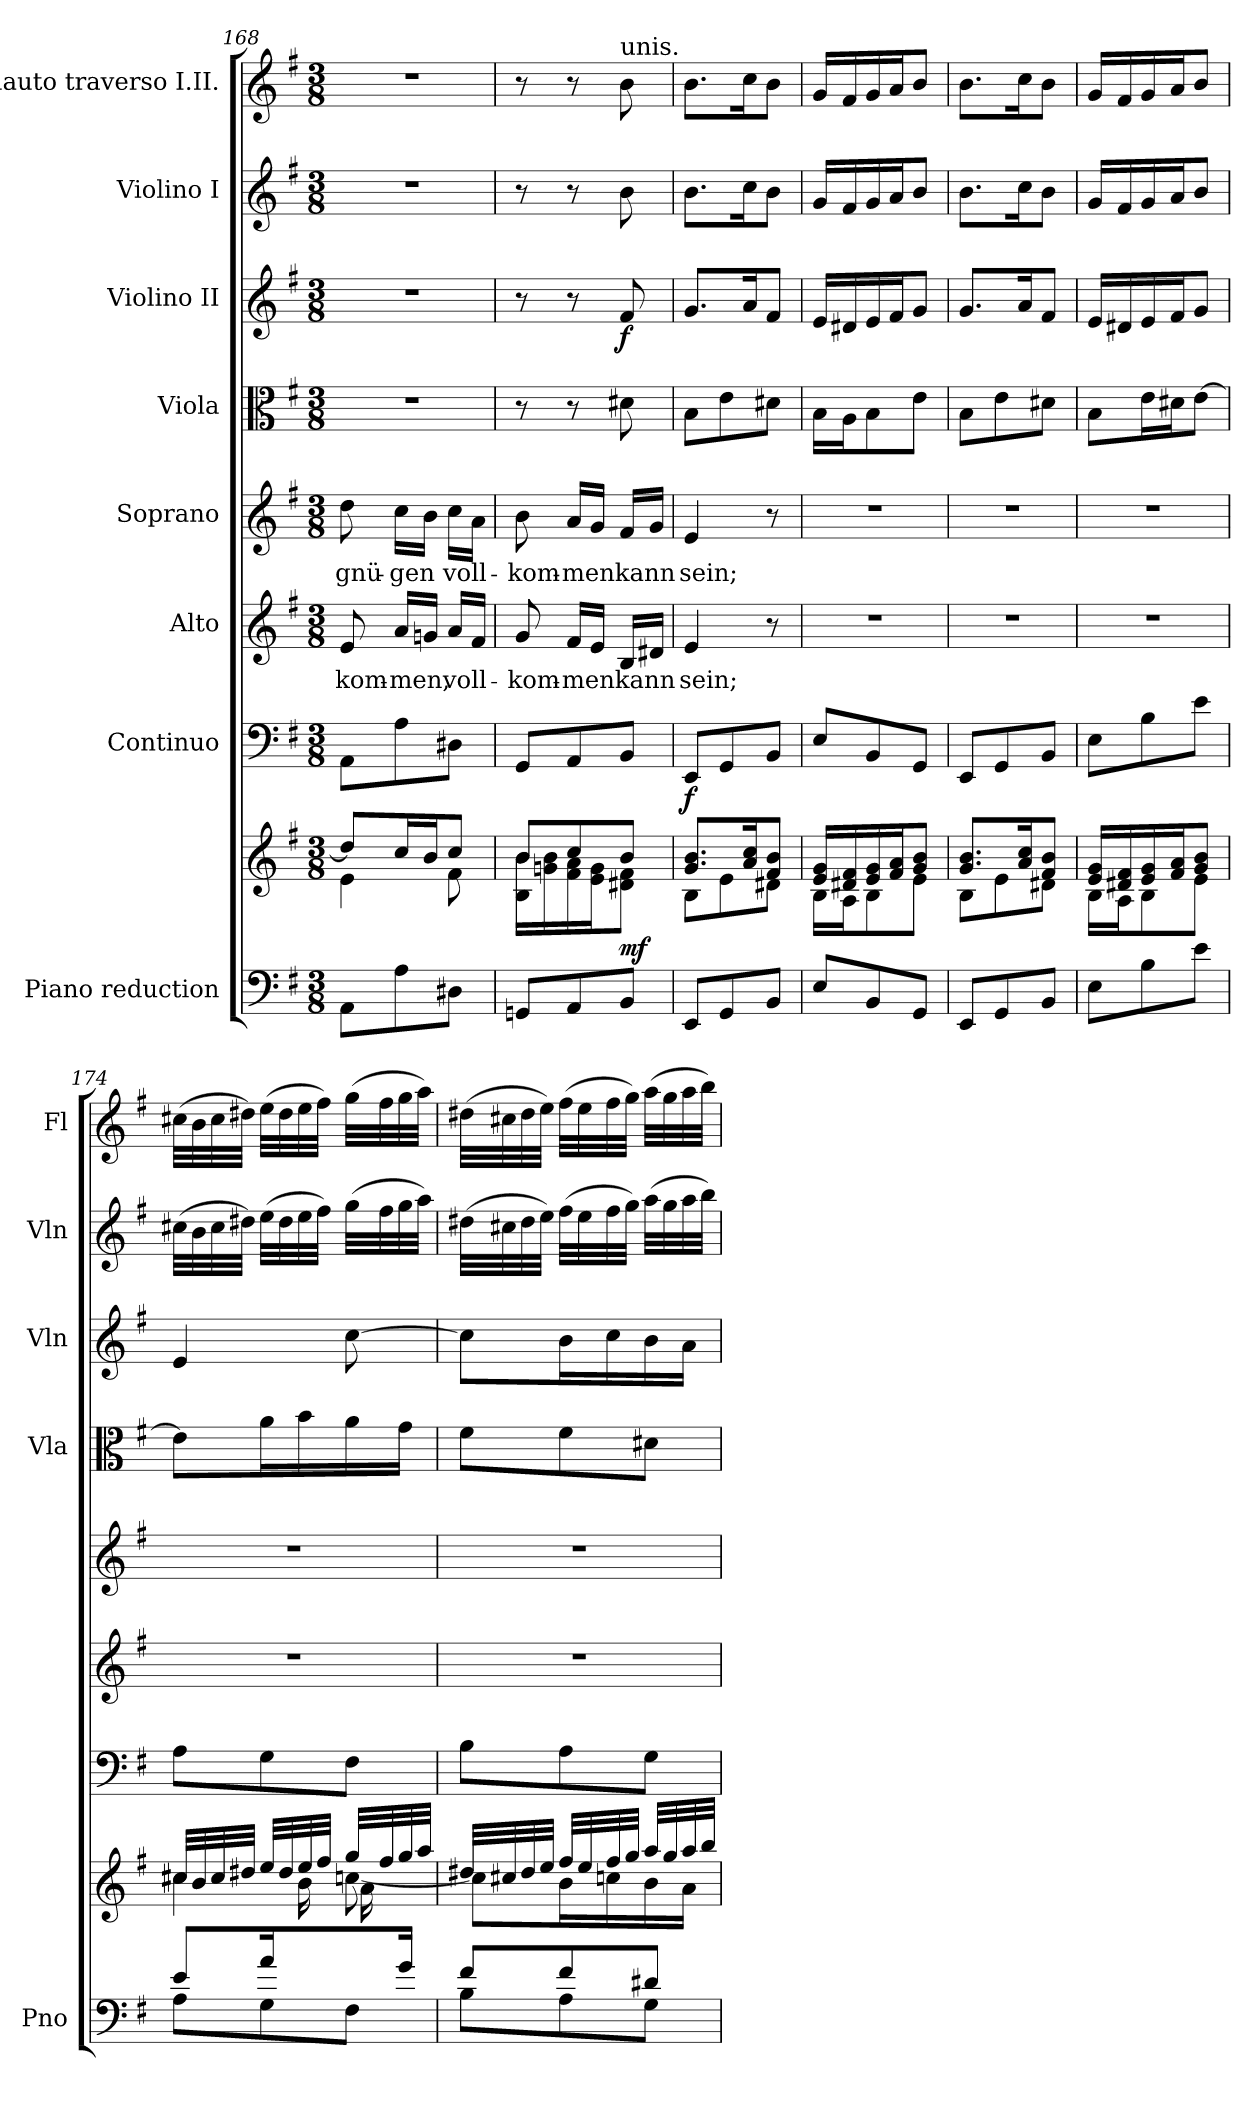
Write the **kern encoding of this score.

**kern	**kern	**dynam	**kern	**dynam	**kern	**text	**kern	**text	**kern	**dynam	**kern	**dynam	**kern	**dynam	**kern	**dynam
*part8	*part8	*part8	*part7	*part7	*part6	*part6	*part5	*part5	*part4	*part4	*part3	*part3	*part2	*part2	*part1	*part1
*staff9	*staff8	*staff8/9	*staff7	*staff7	*staff6	*staff6	*staff5	*staff5	*staff4	*staff4	*staff3	*staff3	*staff2	*staff2	*staff1	*staff1
*I"Piano reduction	*	*	*I"Continuo	*	*I"Alto	*	*I"Soprano	*	*I"Viola	*	*I"Violino II	*	*I"Violino I	*	*I"Flauto traverso I.II.	*
*I'Pno	*	*	*	*	*	*	*	*	*I'Vla	*	*I'Vln	*	*I'Vln	*	*I'Fl	*
*clefF4	*clefG2	*	*clefF4	*	*clefG2	*	*clefG2	*	*clefC3	*	*clefG2	*	*clefG2	*	*clefG2	*
*k[f#]	*k[f#]	*	*k[f#]	*	*k[f#]	*	*k[f#]	*	*k[f#]	*	*k[f#]	*	*k[f#]	*	*k[f#]	*
*M3/8	*M3/8	*	*M3/8	*	*M3/8	*	*M3/8	*	*M3/8	*	*M3/8	*	*M3/8	*	*M3/8	*
=168	=168	=168	=168	=168	=168	=168	=168	=168	=168	=168	=168	=168	=168	=168	=168	=168
*	*^	*	*	*	*	*	*	*	*	*	*	*	*	*	*	*
!	!	!	!	!	!	!	!LO:LY:b	!	!LO:LY:b	!	!	!	!	!	!	!	!
8AA\L	8dd/L]	4e\	.	8AA\L	.	8e/	-kom-	8dd\	-gnü-	4.r	.	4.r	.	4.r	.	4.r	.
!	!	!	!	!	!	!	!LO:LY:b	!	!LO:LY:b	!	!	!	!	!	!	!	!
8A\	16cc/L	.	.	8A\	.	16a/LL	-men,	16cc\LL	-gen	.	.	.	.	.	.	.	.
.	16b/J	.	.	.	.	16gn/JJ	.	16b\JJ	.	.	.	.	.	.	.	.	.
!	!	!	!	!	!	!	!LO:LY:b	!	!LO:LY:b	!	!	!	!	!	!	!	!
8D#X\J	8cc/J	8f#\	.	8D#X\J	.	16a/LL	voll-	16cc\LL	voll-	.	.	.	.	.	.	.	.
.	.	.	.	.	.	16f#/JJ	.	16a\JJ	.	.	.	.	.	.	.	.	.
=169	=169	=169	=169	=169	=169	=169	=169	=169	=169	=169	=169	=169	=169	=169	=169	=169	=169
!	!	!	!	!	!	!	!LO:LY:b	!	!LO:LY:b	!	!	!	!	!	!	!	!
8GGn/L	8b/L	16B\ 16b\LL	.	8GG/L	.	8g/	-kom-	8b\	-kom-	8r	.	8r	.	8r	.	8r	.
.	.	16gn\ 16b\	.	.	.	.	.	.	.	.	.	.	.	.	.	.	.
!	!	!	!	!	!	!	!LO:LY:b	!	!LO:LY:b	!	!	!	!	!	!	!	!
8AA/	8cc/	16f#\ 16a\	.	8AA/	.	16f#/LL	-men	16a/LL	-men	8r	.	8r	.	8r	.	8r	.
.	.	16e\ 16g\J	.	.	.	16e/JJ	.	16g/JJ	.	.	.	.	.	.	.	.	.
!	!	!	!	!	!	!	!	!	!	!	!	!	!	!	!	!LO:TX:a:t=unis.	!
!	!	!	!LO:DY:b	!	!	!	!LO:LY:b	!	!LO:LY:b	!	!LO:DY:b	!	!	!	!	!	!
!	!	!	!	!	!	!	!	!	!	!	!LO:DY:n=1:b	!	!	!	!	!	!
!	!	!	!	!	!	!	!	!	!	!	!LO:DY:n=2:b	!	!LO:DY:b	!	!LO:DY:b	!	!
!	!	!	!	!	!	!	!	!	!	!	!	!	!	!	!LO:DY:n=1:b	!	!
!	!	!	!	!	!	!	!	!	!	!	!	!	!	!	!LO:DY:n=2:b	!	!LO:DY:b
!	!	!	!	!	!	!	!	!	!	!	!	!	!	!	!	!	!LO:DY:n=1:b
!	!	!	!	!	!	!	!	!	!	!	!	!	!	!	!	!	!LO:DY:n=2:b
8BB/J	8b/J	8d#X\ 8f#\J	mf	8BB/J	.	16B/LL	kann	16f#/LL	kann	8d#X\	other-dynamics f other-dynamics	8f#/	f	8b\	other-dynamics f other-dynamics	8b\	other-dynamics f other-dynamics
.	.	.	.	.	.	16d#X/JJ	.	16g/JJ	.	.	.	.	.	.	.	.	.
=170	=170	=170	=170	=170	=170	=170	=170	=170	=170	=170	=170	=170	=170	=170	=170	=170	=170
!	!	!	!	!	!LO:DY:b	!	!LO:LY:b	!	!LO:LY:b	!	!	!	!	!	!	!	!
8EE/L	8.g/ 8.b/L	8B\L	.	8EE/L	f	4e/	sein;	4e/	sein;	8B\L	.	8.g/L	.	8.b\L	.	8.b\L	.
8GG/	.	8e\	.	8GG/	.	.	.	.	.	8e\	.	.	.	.	.	.	.
.	16a/ 16cc/K	.	.	.	.	.	.	.	.	.	.	16a/K	.	16cc\K	.	16cc\K	.
8BB/J	8f#/ 8b/J	8d#X\J	.	8BB/J	.	8r	.	8r	.	8d#X\J	.	8f#/J	.	8b\J	.	8b\J	.
=171	=171	=171	=171	=171	=171	=171	=171	=171	=171	=171	=171	=171	=171	=171	=171	=171	=171
8E/L	16e/ 16g/LL	16B\LL	.	8E/L	.	4.r	.	4.r	.	16B\LL	.	16e/LL	.	16g/LL	.	16g/LL	.
.	16d#X/ 16f#/	16A\J	.	.	.	.	.	.	.	16A\J	.	16d#X/	.	16f#/	.	16f#/	.
8BB/	16e/ 16g/	8B\	.	8BB/	.	.	.	.	.	8B\	.	16e/	.	16g/	.	16g/	.
.	16f#/ 16a/J	.	.	.	.	.	.	.	.	.	.	16f#/J	.	16a/J	.	16a/J	.
8GG/J	8g/ 8b/J	8e\J	.	8GG/J	.	.	.	.	.	8e\J	.	8g/J	.	8b/J	.	8b/J	.
=172	=172	=172	=172	=172	=172	=172	=172	=172	=172	=172	=172	=172	=172	=172	=172	=172	=172
8EE/L	8.g/ 8.b/L	8B\L	.	8EE/L	.	4.r	.	4.r	.	8B\L	.	8.g/L	.	8.b\L	.	8.b\L	.
8GG/	.	8e\	.	8GG/	.	.	.	.	.	8e\	.	.	.	.	.	.	.
.	16a/ 16cc/K	.	.	.	.	.	.	.	.	.	.	16a/K	.	16cc\K	.	16cc\K	.
8BB/J	8f#/ 8b/J	8d#X\J	.	8BB/J	.	.	.	.	.	8d#X\J	.	8f#/J	.	8b\J	.	8b\J	.
=173	=173	=173	=173	=173	=173	=173	=173	=173	=173	=173	=173	=173	=173	=173	=173	=173	=173
8E\L	16e/ 16g/LL	16B\LL	.	8E\L	.	4.r	.	4.r	.	8B\L	.	16e/LL	.	16g/LL	.	16g/LL	.
.	16d#X/ 16f#/	16A\J	.	.	.	.	.	.	.	.	.	16d#X/	.	16f#/	.	16f#/	.
8B\	16e/ 16g/	8B\	.	8B\	.	.	.	.	.	16e\L	.	16e/	.	16g/	.	16g/	.
.	16f#/ 16a/J	.	.	.	.	.	.	.	.	16d#X\J	.	16f#/J	.	16a/J	.	16a/J	.
8e\J	8g/ 8b/J	8e\J	.	8e\J	.	.	.	.	.	[8e\J	.	8g/J	.	8b/J	.	8b/J	.
=174	=174	=174	=174	=174	=174	=174	=174	=174	=174	=174	=174	=174	=174	=174	=174	=174	=174
*^	*	*^	*	*	*	*	*	*	*	*	*	*	*	*	*	*	*
8e/L	8A\L	32cc#X/LLL	4cc#\	8.ryy	.	8A\L	.	4.r	.	4.r	.	8e\L]	.	4e/	.	(>32cc#X\LLL	.	(>32cc#X\LLL	.
.	.	32b/	.	.	.	.	.	.	.	.	.	.	.	.	.	32b\	.	32b\	.
.	.	32cc#/	.	.	.	.	.	.	.	.	.	.	.	.	.	32cc#\	.	32cc#\	.
.	.	32dd#X/JJJ	.	.	.	.	.	.	.	.	.	.	.	.	.	32dd#X\JJJ)	.	32dd#X\JJJ)	.
16a/L	8G\	32ee/LLL	.	.	.	8G\	.	.	.	.	.	16a\L	.	.	.	(>32ee\LLL	.	(>32ee\LLL	.
.	.	32dd#/	.	.	.	.	.	.	.	.	.	.	.	.	.	32dd#\	.	32dd#\	.
8ryy	.	32ee/	.	16b\	.	.	.	.	.	.	.	16b\	.	.	.	32ee\	.	32ee\	.
.	.	32ff#/JJJ	.	.	.	.	.	.	.	.	.	.	.	.	.	32ff#\JJJ)	.	32ff#\JJJ)	.
.	8F#\J	32gg/LLL	[8ccn\	16a\	.	8F#\J	.	.	.	.	.	16a\	.	[8cc\	.	(>32gg\LLL	.	(>32gg\LLL	.
.	.	32ff#/	.	.	.	.	.	.	.	.	.	.	.	.	.	32ff#\	.	32ff#\	.
16g/JJ	.	32gg/	.	16ryy	.	.	.	.	.	.	.	16g\JJ	.	.	.	32gg\	.	32gg\	.
.	.	32aa/JJJ	.	.	.	.	.	.	.	.	.	.	.	.	.	32aa\JJJ)	.	32aa\JJJ)	.
*	*	*	*v	*v	*	*	*	*	*	*	*	*	*	*	*	*	*	*	*
!!LO:PB:g=z
=175	=175	=175	=175	=175	=175	=175	=175	=175	=175	=175	=175	=175	=175	=175	=175	=175	=175	=175
8f#/L	8B\L	32dd#X/LLL	8cc\L]	.	8B\L	.	4.r	.	4.r	.	8f#\L	.	8cc\L]	.	(>32dd#X\LLL	.	(>32dd#X\LLL	.
.	.	32cc#X/	.	.	.	.	.	.	.	.	.	.	.	.	32cc#X\	.	32cc#X\	.
.	.	32dd#/	.	.	.	.	.	.	.	.	.	.	.	.	32dd#\	.	32dd#\	.
.	.	32ee/JJJ	.	.	.	.	.	.	.	.	.	.	.	.	32ee\JJJ)	.	32ee\JJJ)	.
8f#/	8A\	32ff#/LLL	16b\L	.	8A\	.	.	.	.	.	8f#\	.	16b\L	.	(>32ff#\LLL	.	(>32ff#\LLL	.
.	.	32ee/	.	.	.	.	.	.	.	.	.	.	.	.	32ee\	.	32ee\	.
.	.	32ff#/	16ccn\	.	.	.	.	.	.	.	.	.	16cc\	.	32ff#\	.	32ff#\	.
.	.	32gg/JJJ	.	.	.	.	.	.	.	.	.	.	.	.	32gg\JJJ)	.	32gg\JJJ)	.
8d#X/J	8G\J	32aa/LLL	16b\	.	8G\J	.	.	.	.	.	8d#X\J	.	16b\	.	(>32aa\LLL	.	(>32aa\LLL	.
.	.	32gg/	.	.	.	.	.	.	.	.	.	.	.	.	32gg\	.	32gg\	.
.	.	32aa/	16a\JJ	.	.	.	.	.	.	.	.	.	16a\JJ	.	32aa\	.	32aa\	.
.	.	32bb/JJJ	.	.	.	.	.	.	.	.	.	.	.	.	32bb\JJJ)	.	32bb\JJJ)	.
*v	*v	*	*	*	*	*	*	*	*	*	*	*	*	*	*	*	*	*
*	*v	*v	*	*	*	*	*	*	*	*	*	*	*	*	*	*	*
=	=	=	=	=	=	=	=	=	=	=	=	=	=	=	=	=
*-	*-	*-	*-	*-	*-	*-	*-	*-	*-	*-	*-	*-	*-	*-	*-	*-
